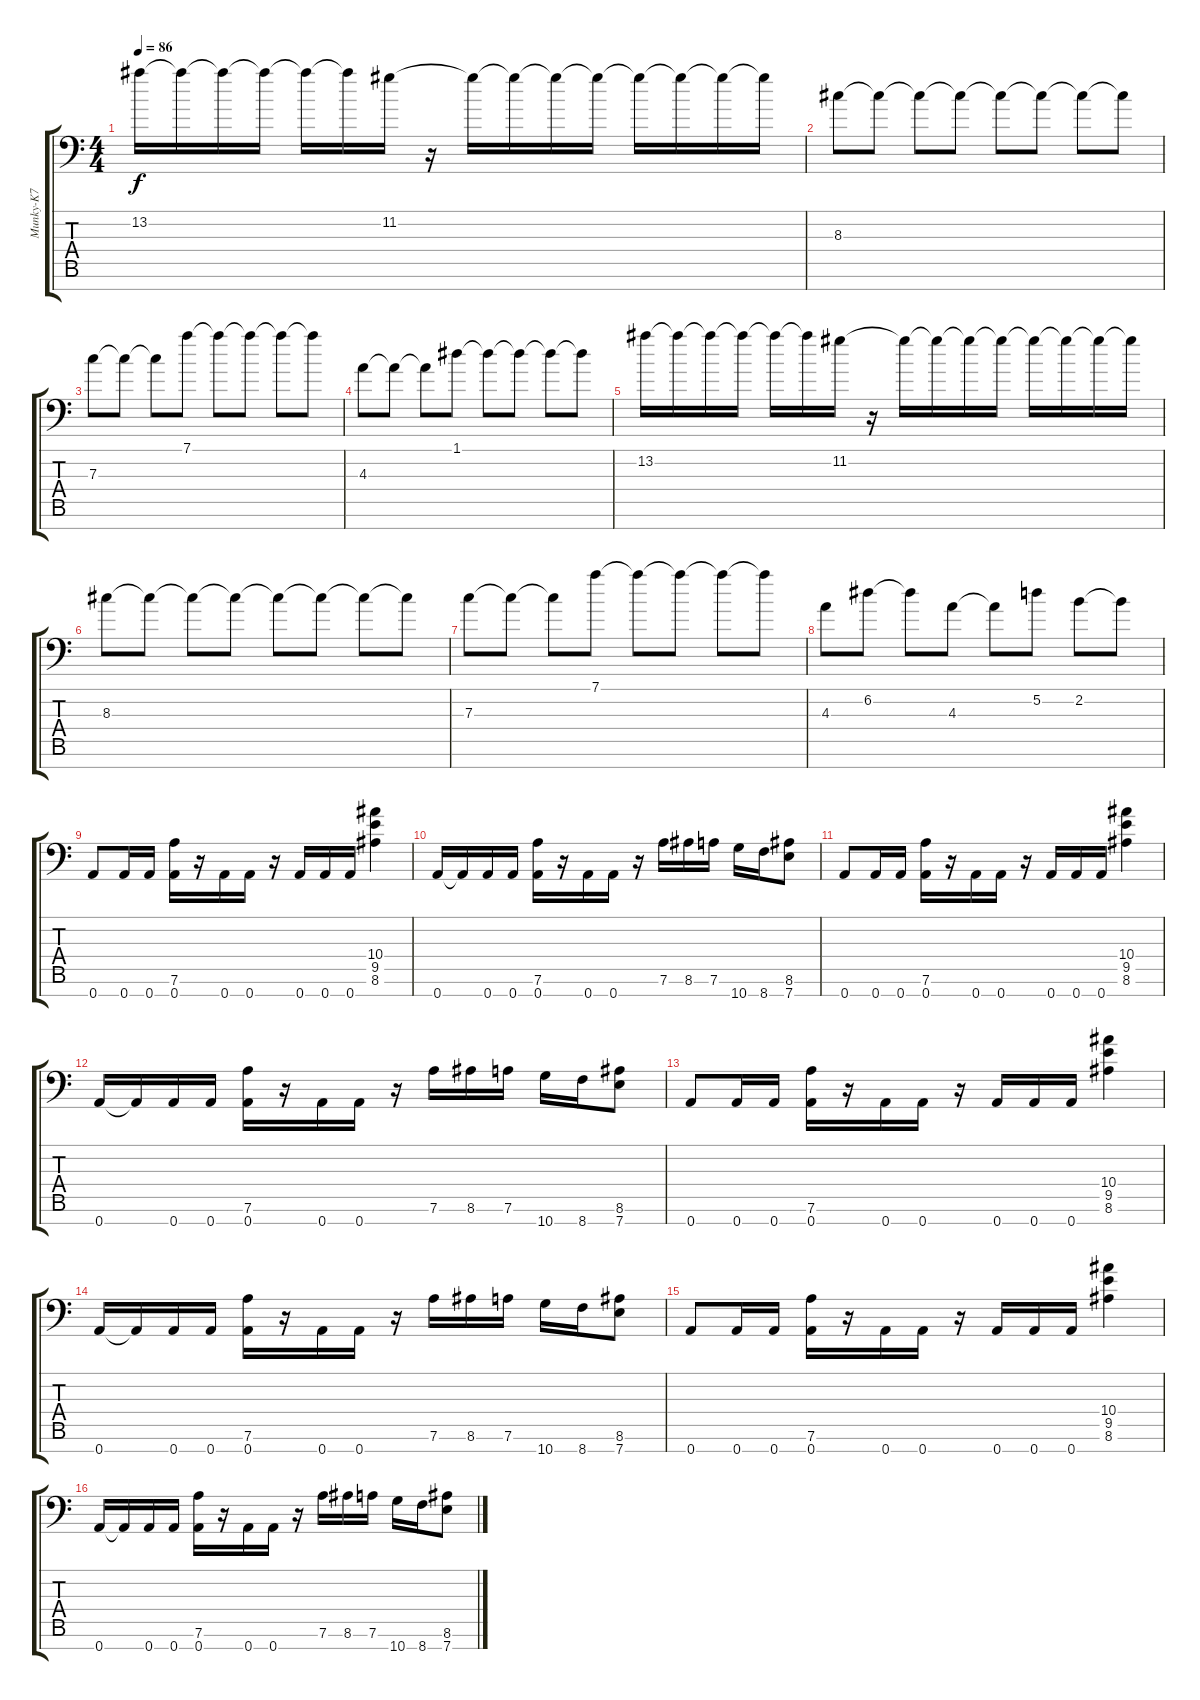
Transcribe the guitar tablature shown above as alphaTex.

\track ("Munky-K7" "Munky-K7") {instrument distortionguitar}
\staff {score tabs}
\tuning (D4 A3 F3 C3 G2 D2 A1) {hide}
\ts (4 4)
\tempo 86
\clef f4
\ks c
13.2.16{dy f instrument distortionguitar} 13.2{t}.16 13.2{t}.16 13.2{t}.16 13.2{t}.16 13.2{t}.16 11.2.16 r.16 11.2{t}.16 11.2{t}.16 11.2{t}.16 11.2{t}.16 11.2{t}.16 11.2{t}.16 11.2{t}.16 11.2{t}.16 |
8.3.8 8.3{t}.8 8.3{t}.8 8.3{t}.8 8.3{t}.8 8.3{t}.8 8.3{t}.8 8.3{t}.8 |
7.3.8 7.3{t}.8 7.3{t}.8 7.1.8 7.1{t}.8 7.1{t}.8 7.1{t}.8 7.1{t}.8 |
4.3.8 4.3{t}.8 4.3{t}.8 1.1.8 1.1{t}.8 1.1{t}.8 1.1{t}.8 1.1{t}.8 |
13.2.16 13.2{t}.16 13.2{t}.16 13.2{t}.16 13.2{t}.16 13.2{t}.16 11.2.16 r.16 11.2{t}.16 11.2{t}.16 11.2{t}.16 11.2{t}.16 11.2{t}.16 11.2{t}.16 11.2{t}.16 11.2{t}.16 |
8.3.8 8.3{t}.8 8.3{t}.8 8.3{t}.8 8.3{t}.8 8.3{t}.8 8.3{t}.8 8.3{t}.8 |
7.3.8 7.3{t}.8 7.3{t}.8 7.1.8 7.1{t}.8 7.1{t}.8 7.1{t}.8 7.1{t}.8 |
4.3.8 6.2.8 6.2{t}.8 4.3.8 4.3{t}.8 5.2.8 2.2.8 2.2{t}.8 |
0.7.8{instrument distortionguitar} 0.7.16 0.7.16 (7.6 0.7).16 r.16 0.7.16 0.7.16 r.16 0.7.16 0.7.16 0.7.16 (10.4 9.5 8.6).4 |
0.7.16 0.7{t}.16 0.7.16 0.7.16 (7.6 0.7).16 r.16 0.7.16 0.7.16 r.16 7.6.16 8.6.16 7.6.16 10.7.16 8.7.16 (8.6 7.7).8 |
0.7.8 0.7.16 0.7.16 (7.6 0.7).16 r.16 0.7.16 0.7.16 r.16 0.7.16 0.7.16 0.7.16 (10.4 9.5 8.6).4 |
0.7.16 0.7{t}.16 0.7.16 0.7.16 (7.6 0.7).16 r.16 0.7.16 0.7.16 r.16 7.6.16 8.6.16 7.6.16 10.7.16 8.7.16 (8.6 7.7).8 |
0.7.8 0.7.16 0.7.16 (7.6 0.7).16 r.16 0.7.16 0.7.16 r.16 0.7.16 0.7.16 0.7.16 (10.4 9.5 8.6).4 |
0.7.16 0.7{t}.16 0.7.16 0.7.16 (7.6 0.7).16 r.16 0.7.16 0.7.16 r.16 7.6.16 8.6.16 7.6.16 10.7.16 8.7.16 (8.6 7.7).8 |
0.7.8 0.7.16 0.7.16 (7.6 0.7).16 r.16 0.7.16 0.7.16 r.16 0.7.16 0.7.16 0.7.16 (10.4 9.5 8.6).4 |
0.7.16 0.7{t}.16 0.7.16 0.7.16 (7.6 0.7).16 r.16 0.7.16 0.7.16 r.16 7.6.16 8.6.16 7.6.16 10.7.16 8.7.16 (8.6 7.7).8
